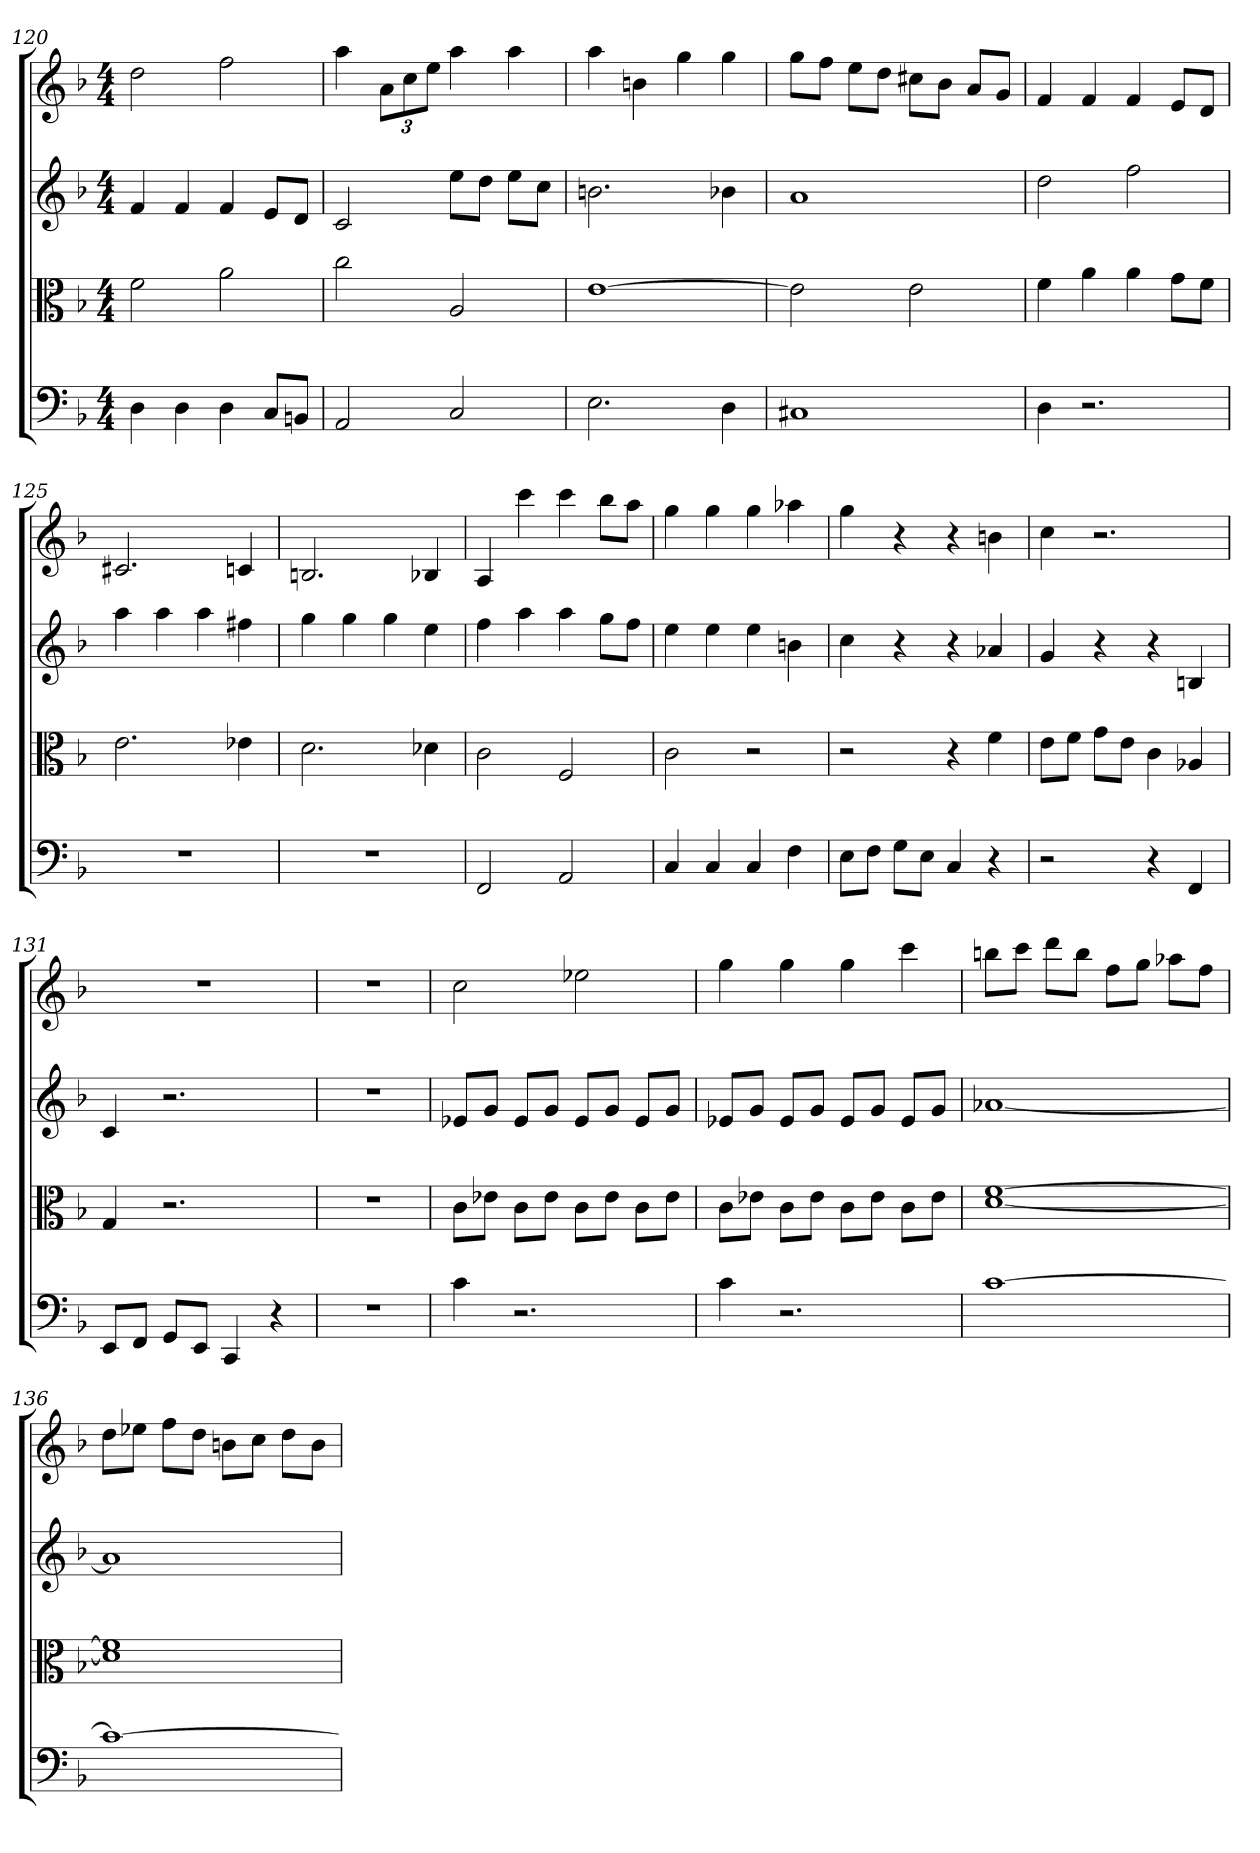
**kern	**kern	**kern	**kern
*part4	*part3	*part2	*part1
*staff4	*staff3	*staff2	*staff1
*clefF4	*clefC3	*	*
*k[b-]	*k[b-]	*k[b-]	*k[b-]
*F:	*F:	*F:	*F:
*M4/4	*M4/4	*M4/4	*M4/4
=120	=120	=120	=120
4D	2f	4f	2dd
4D	.	4f	.
4D	2a	4f	2ff
8C/L	.	8eL	.
8BBn/J	.	8dJ	.
=121	=121	=121	=121
2AA	2cc	2c	4aa
.	.	.	12aL
.	.	.	12cc
.	.	.	12eeJ
2C	2A	8eeL	4aa
.	.	8ddJ	.
.	.	8eeL	4aa
.	.	8ccJ	.
=122	=122	=122	=122
2.E	[1e	2.bn	4aa
.	.	.	4bn
.	.	.	4gg
4D	.	4b-X	4gg
=123	=123	=123	=123
1C#X	2e]	1a	8ggL
.	.	.	8ffJ
.	.	.	8eeL
.	.	.	8ddJ
.	2e	.	8cc#XL
.	.	.	8b-J
.	.	.	8aL
.	.	.	8gJ
=124	=124	=124	=124
4D	4f	2dd	4f
2.r	4a	.	4f
.	4a	2ff	4f
.	8g\L	.	8eL
.	8f\J	.	8dJ
=125	=125	=125	=125
1r	2.e	4aa	2.c#X
.	.	4aa	.
.	.	4aa	.
.	4e-X	4ff#X	4cn
=126	=126	=126	=126
1r	2.d	4gg	2.Bn
.	.	4gg	.
.	.	4gg	.
.	4d-X	4ee	4B-X
=127	=127	=127	=127
2FF	2c	4ff	4A
.	.	4aa	4ccc
2AA	2F	4aa	4ccc
.	.	8ggL	8bb-L
.	.	8ffJ	8aaJ
=128	=128	=128	=128
4C	2c	4ee	4gg
4C	.	4ee	4gg
4C	2r	4ee	4gg
4F	.	4bn	4aa-X
=129	=129	=129	=129
8E\L	2r	4cc	4gg
8F\J	.	.	.
8G\L	.	4r	4r
8E\J	.	.	.
4C	4r	4r	4r
4r	4f	4a-X	4bn
=130	=130	=130	=130
2r	8e\L	4g	4cc
.	8f\J	.	.
.	8g\L	4r	2.r
.	8e\J	.	.
4r	4c	4r	.
4FF	4A-X	4Bn	.
=131	=131	=131	=131
8EE/L	4G	4c	1r
8FF/J	.	.	.
8GG/L	2.r	2.r	.
8EE/J	.	.	.
4CC	.	.	.
4r	.	.	.
=132	=132	=132	=132
1r	1r	1r	1r
=133	=133	=133	=133
4c	8c\L	8e-XL	2cc
.	8e-X\J	8gJ	.
2.r	8c\L	8e-L	.
.	8e-\J	8gJ	.
.	8c\L	8e-L	2ee-X
.	8e-\J	8gJ	.
.	8c\L	8e-L	.
.	8e-\J	8gJ	.
=134	=134	=134	=134
4c	8c\L	8e-XL	4gg
.	8e-X\J	8gJ	.
2.r	8c\L	8e-L	4gg
.	8e-\J	8gJ	.
.	8c\L	8e-L	4gg
.	8e-\J	8gJ	.
.	8c\L	8e-L	4ccc
.	8e-\J	8gJ	.
=135	=135	=135	=135
[1c	[1d [1f	[1a-X	8bbnL
.	.	.	8cccJ
.	.	.	8dddL
.	.	.	8bbJ
.	.	.	8ffL
.	.	.	8ggJ
.	.	.	8aa-XL
.	.	.	8ffJ
=136	=136	=136	=136
1c_	1d] 1f]	1a-]	8ddL
.	.	.	8ee-XJ
.	.	.	8ffL
.	.	.	8ddJ
.	.	.	8bnL
.	.	.	8ccJ
.	.	.	8ddL
.	.	.	8bJ
=	=	=	=
*-	*-	*-	*-
